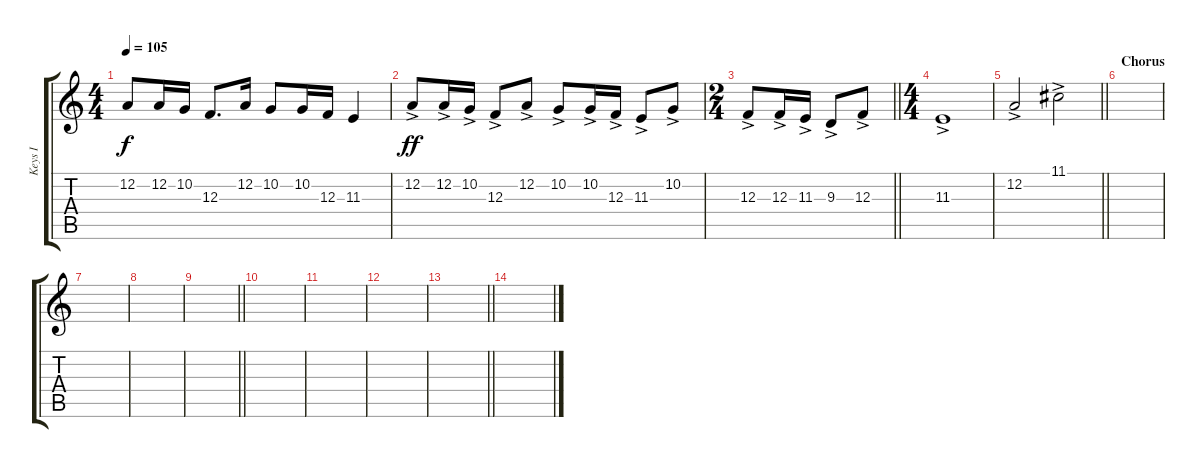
\track ("Keys I" "Keys I") {instrument electricpiano1}
\staff {score tabs}
\tuning (D4 A3 F3 C3 G2 D2) {hide}
\ts (4 4)
\tempo 105
\clef g2
\ks c
12.2.8{dy f} 12.2.16 10.2.16 12.3.8{d} 12.2.16 10.2.8 10.2.16 12.3.16 11.3.4 |
12.2{ac}.8{dy ff} 12.2{ac}.16 10.2{ac}.16 12.3{ac}.8 12.2{ac}.8 10.2{ac}.8 10.2{ac}.16 12.3{ac}.16 11.3{ac}.8 10.2{ac}.8 |
\ts (2 4)
\barLineRight lightlight
12.3{ac}.8 12.3{ac}.16 11.3{ac}.16 9.3{ac}.8 12.3{ac}.8 |
\ts (4 4)
\section ("" "")
11.3{ac}.1 |
\barLineRight lightlight
12.2{ac}.2 11.1{ac}.2 |
\section ("" "Chorus")
|
|
|
\barLineRight lightlight
|
\section ("" "")
|
|
|
\barLineRight lightlight
|
\section ("" "")
